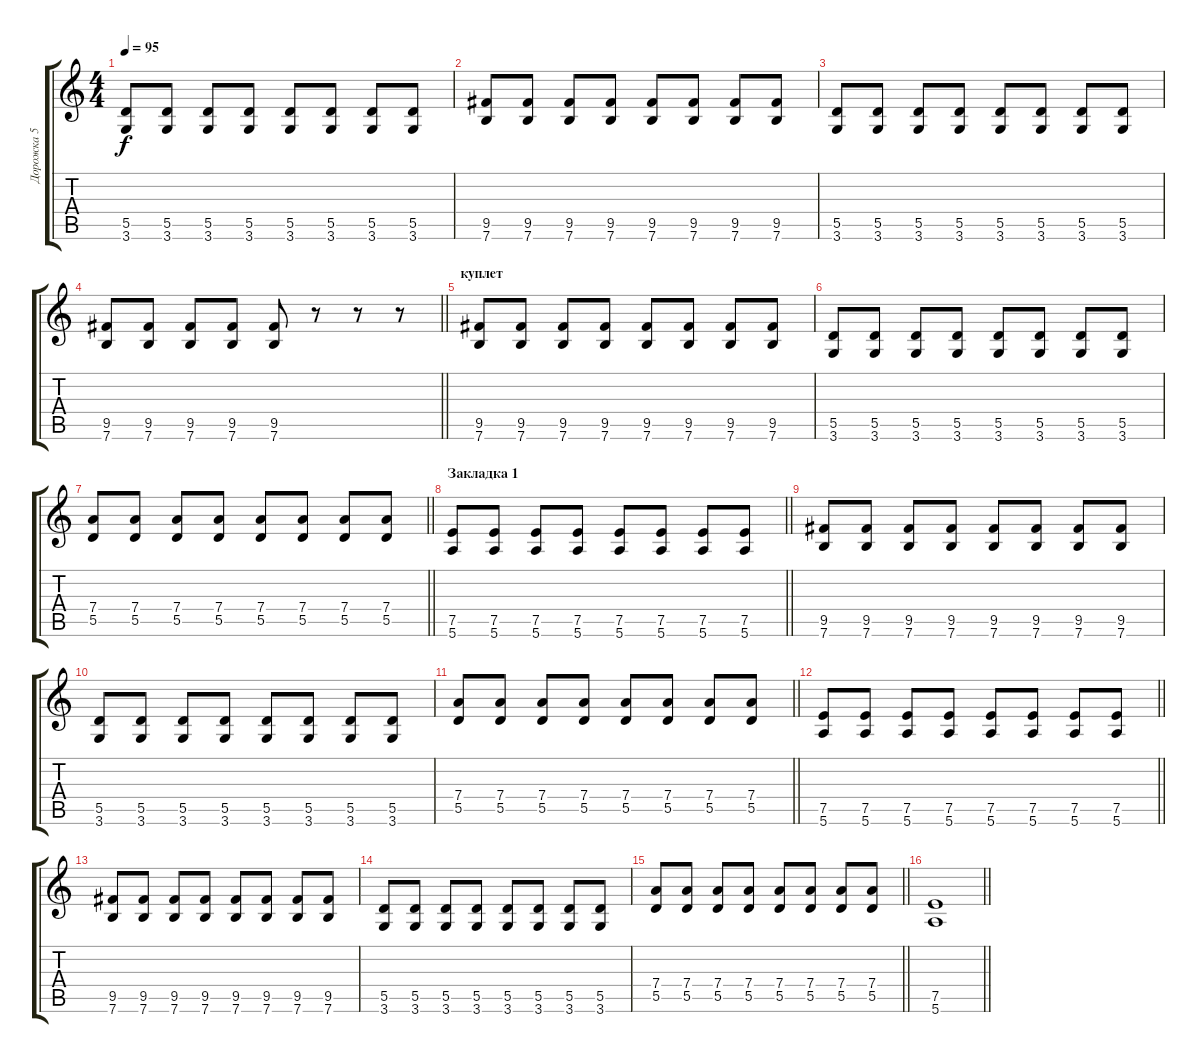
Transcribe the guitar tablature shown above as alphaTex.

\track ("Дорожка 5" "Дорожка 5") {instrument distortionguitar}
\staff {score tabs}
\tuning (E4 B3 G3 D3 A2 E2) {hide}
\ts (4 4)
\tempo 95
\clef g2
\ks c
(5.5 3.6).8{dy f} (5.5 3.6).8 (5.5 3.6).8 (5.5 3.6).8 (5.5 3.6).8 (5.5 3.6).8 (5.5 3.6).8 (5.5 3.6).8 |
(9.5 7.6).8 (9.5 7.6).8 (9.5 7.6).8 (9.5 7.6).8 (9.5 7.6).8 (9.5 7.6).8 (9.5 7.6).8 (9.5 7.6).8 |
(5.5 3.6).8 (5.5 3.6).8 (5.5 3.6).8 (5.5 3.6).8 (5.5 3.6).8 (5.5 3.6).8 (5.5 3.6).8 (5.5 3.6).8 |
\barLineRight lightlight
(9.5 7.6).8 (9.5 7.6).8 (9.5 7.6).8 (9.5 7.6).8 (9.5 7.6).8 r.8 r.8 r.8 |
\section ("" "куплет")
(9.5 7.6).8{volume 0} (9.5 7.6).8 (9.5 7.6).8 (9.5 7.6).8 (9.5 7.6).8 (9.5 7.6).8 (9.5 7.6).8 (9.5 7.6).8 |
(5.5 3.6).8 (5.5 3.6).8 (5.5 3.6).8 (5.5 3.6).8 (5.5 3.6).8 (5.5 3.6).8 (5.5 3.6).8 (5.5 3.6).8 |
\barLineRight lightlight
(7.4 5.5).8 (7.4 5.5).8 (7.4 5.5).8 (7.4 5.5).8 (7.4 5.5).8 (7.4 5.5).8 (7.4 5.5).8 (7.4 5.5).8 |
\section ("" "Закладка 1")
\barLineRight lightlight
(7.5 5.6).8 (7.5 5.6).8 (7.5 5.6).8 (7.5 5.6).8 (7.5 5.6).8 (7.5 5.6).8 (7.5 5.6).8 (7.5 5.6).8 |
(9.5 7.6).8 (9.5 7.6).8 (9.5 7.6).8 (9.5 7.6).8 (9.5 7.6).8 (9.5 7.6).8 (9.5 7.6).8 (9.5 7.6).8 |
(5.5 3.6).8 (5.5 3.6).8 (5.5 3.6).8 (5.5 3.6).8 (5.5 3.6).8 (5.5 3.6).8 (5.5 3.6).8 (5.5 3.6).8 |
\barLineRight lightlight
(7.4 5.5).8 (7.4 5.5).8 (7.4 5.5).8 (7.4 5.5).8 (7.4 5.5).8 (7.4 5.5).8 (7.4 5.5).8 (7.4 5.5).8 |
\barLineRight lightlight
(7.5 5.6).8 (7.5 5.6).8 (7.5 5.6).8 (7.5 5.6).8 (7.5 5.6).8 (7.5 5.6).8 (7.5 5.6).8 (7.5 5.6).8 |
(9.5 7.6).8 (9.5 7.6).8 (9.5 7.6).8 (9.5 7.6).8 (9.5 7.6).8 (9.5 7.6).8 (9.5 7.6).8 (9.5 7.6).8 |
(5.5 3.6).8 (5.5 3.6).8 (5.5 3.6).8 (5.5 3.6).8 (5.5 3.6).8 (5.5 3.6).8 (5.5 3.6).8 (5.5 3.6).8 |
\barLineRight lightlight
(7.4 5.5).8 (7.4 5.5).8 (7.4 5.5).8 (7.4 5.5).8 (7.4 5.5).8 (7.4 5.5).8 (7.4 5.5).8 (7.4 5.5).8 |
\barLineRight lightlight
(7.5 5.6).1
